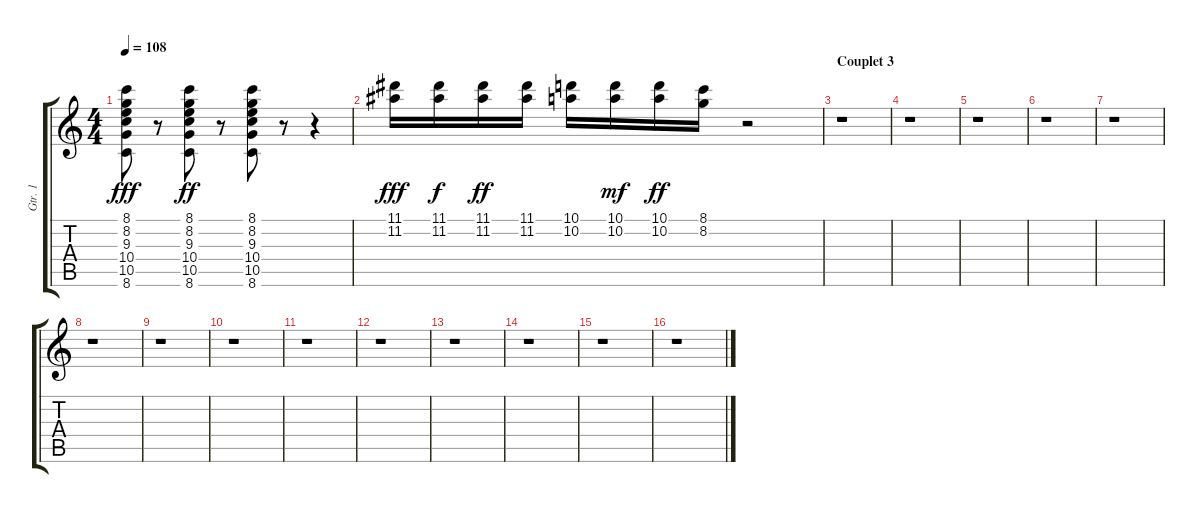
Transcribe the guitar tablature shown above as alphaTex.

\track ("Gtr. 1" "Gtr. 1") {instrument overdrivenguitar}
\staff {score tabs}
\tuning (E4 B3 G3 D3 A2 E2) {hide}
\ts (4 4)
\tempo 108
\clef g2
\ks c
(8.1 8.2 9.3 10.4 10.5 8.6).8{dy fff} r.8 (8.1 8.2 9.3 10.4 10.5 8.6).8{dy ff} r.8 (8.1 8.2 9.3 10.4 10.5 8.6).8 r.8 r.4 |
(11.1 11.2).16{dy fff} (11.1 11.2).16{dy f} (11.1 11.2).16{dy ff} (11.1 11.2).16 (10.1 10.2).16 (10.1 10.2).16{dy mf} (10.1 10.2).16{dy ff} (8.1 8.2).16 r.2 |
\section ("" "Couplet 3")
r.1 |
r.1 |
r.1 |
r.1 |
r.1 |
r.1 |
r.1 |
r.1 |
r.1 |
r.1 |
r.1 |
r.1 |
r.1 |
r.1
